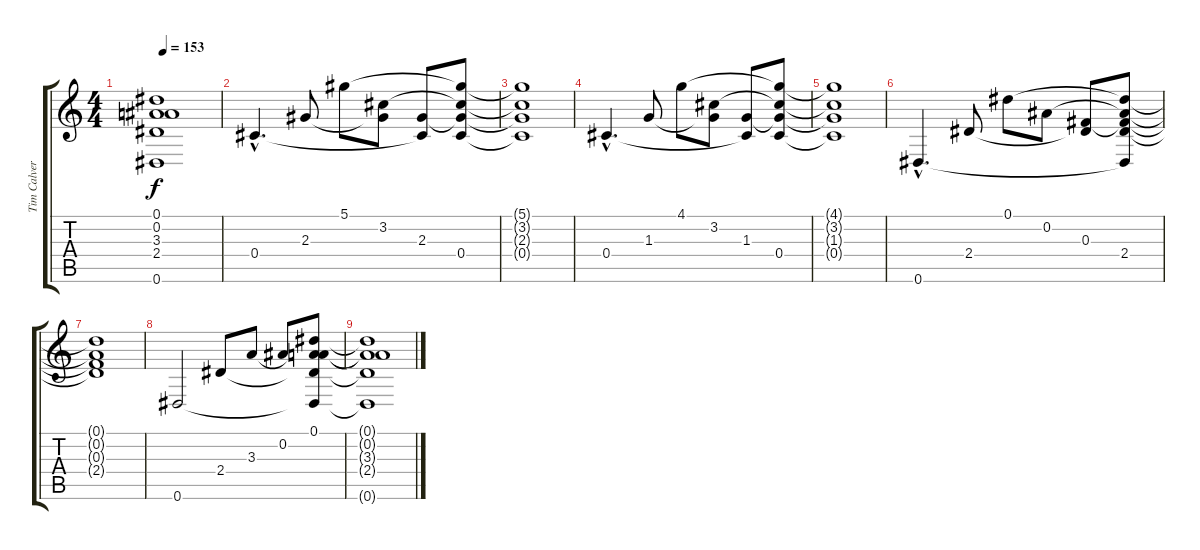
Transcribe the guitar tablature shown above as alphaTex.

\track ("Tim Calvert" "Tim Calver") {instrument electricguitarclean}
\staff {score tabs}
\tuning (Eb4 Bb3 Gb3 Db3 Ab2 Eb2) {hide}
\ts (4 4)
\tempo 153
\clef g2
\ks c
(0.1{t} 0.2{t} 3.3{t} 2.4{t} 0.6{t}).1{dy f} |
0.4{hac}.4{d} 2.3.8 5.1.8 (3.2 2.3{t}).8 (2.3 0.4{t}).8 (5.1{t} 3.2{t} 2.3{t} 0.4).8 |
(5.1{t} 3.2{t} 2.3{t} 0.4{t}).1 |
0.4{hac}.4{d} 1.3.8 4.1.8 (3.2 1.3{t}).8 (1.3 0.4{t}).8 (4.1{t} 3.2{t} 1.3{t} 0.4).8 |
(4.1{t} 3.2{t} 1.3{t} 0.4{t}).1 |
0.6{hac}.4{d} 2.4.8 0.1.8 0.2.8 (0.3 2.4{t}).8 (0.1{t} 0.2{t} 0.3{t} 2.4 0.6{t}).8 |
(0.1{t} 0.2{t} 0.3{t} 2.4{t}).1 |
0.6.2 2.4.8 3.3.8 0.2.8 (0.1 0.2{t} 3.3{t} 2.4{t} 0.6{t}).8 |
(0.1{t} 0.2{t} 3.3{t} 2.4{t} 0.6{t}).1
